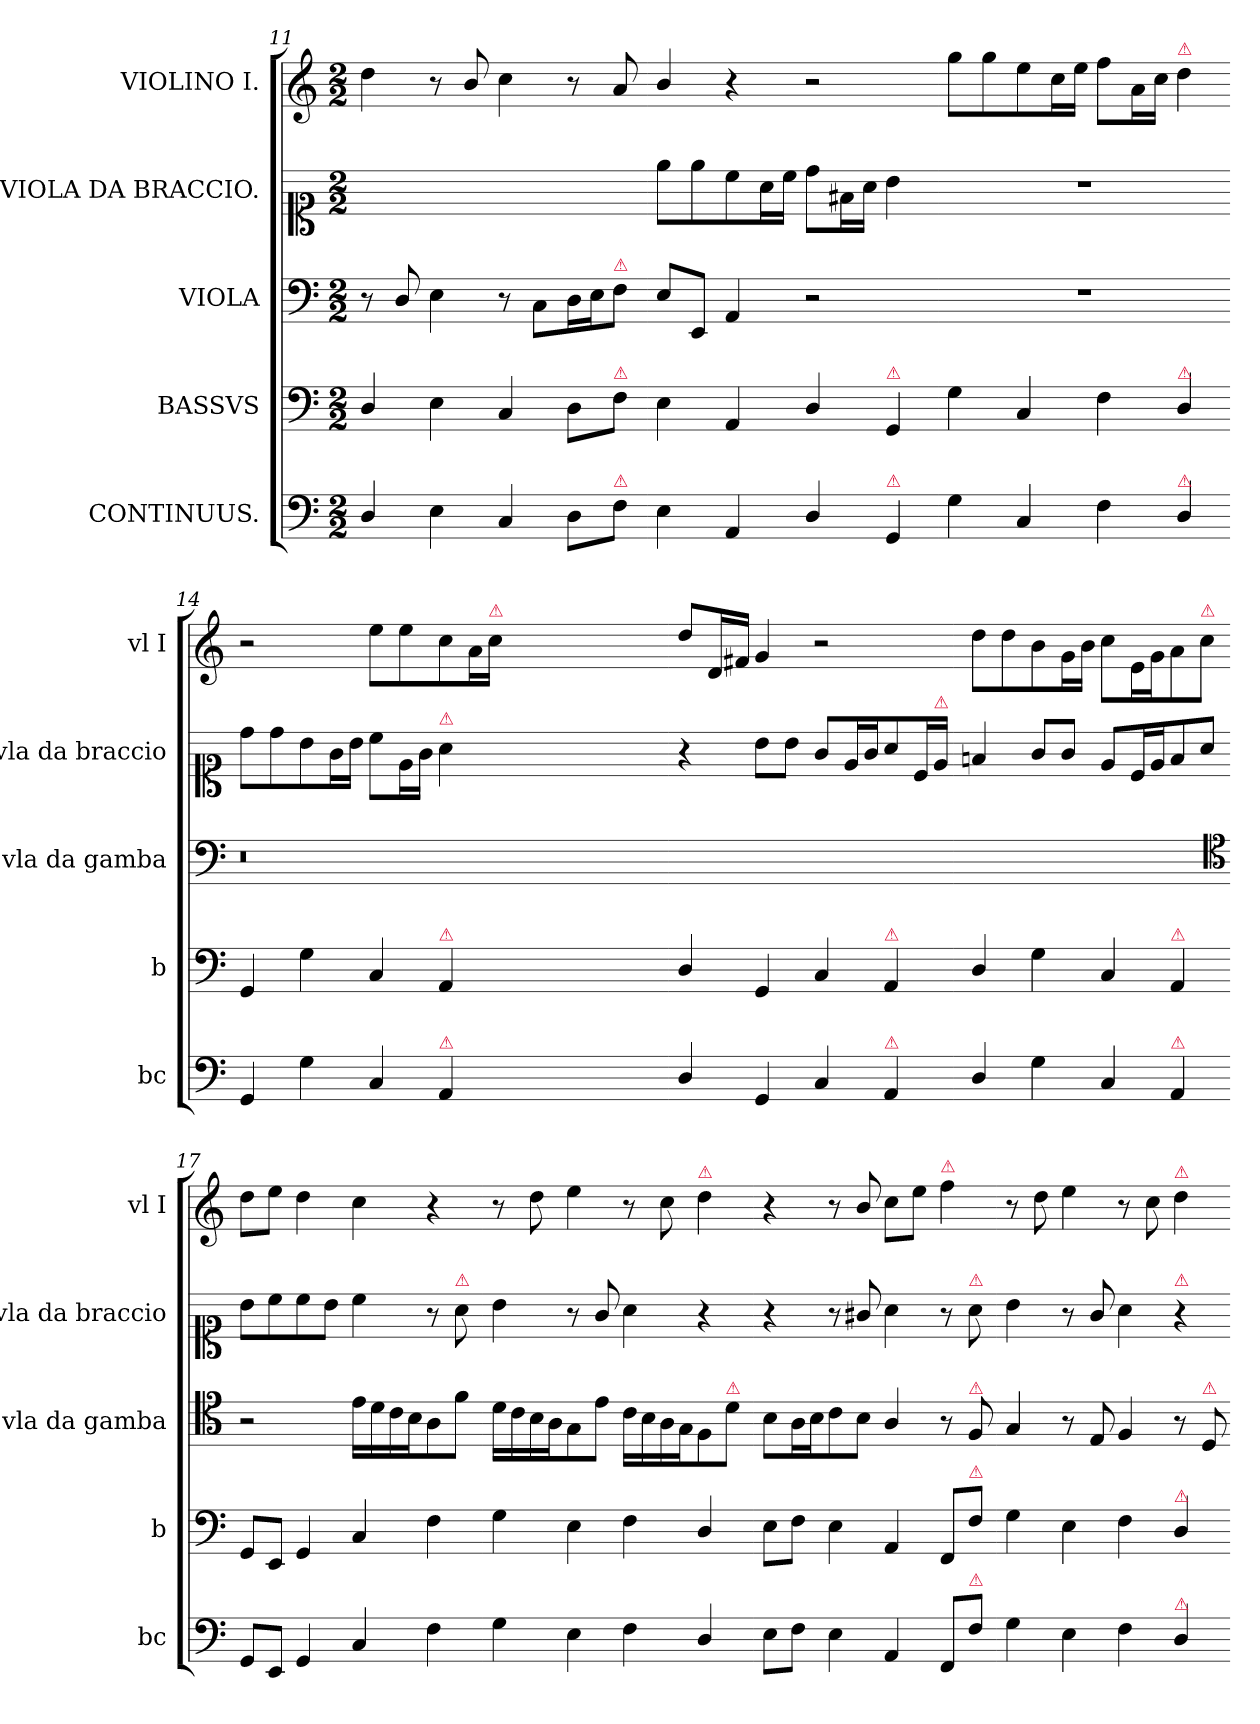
**kern	**kern	**kern	**kern	**kern
*part5	*part4	*part3	*part2	*part1
*staff5	*staff4	*staff3	*staff2	*staff1
*I"CONTINUUS.	*I"BASSVS	*I"VIOLA	*I"VIOLA DA BRACCIO.	*I"VIOLINO I.
*I'bc	*I'b	*I'vla da gamba	*I'vla da braccio	*I'vl I
*clefF4	*clefF4	*clefF4	*clefC1	*clefG2
*k[]	*k[]	*k[]	*k[]	*k[]
*a:	*a:	*a:	*a:	*a:
*M2/2	*M2/2	*M2/2	*M2/2	*M2/2
=11	=11	=11	=11	=11
4D/	4D/	8r	1ryy	4dd\
.	.	8D/	.	.
4E\	4E\	4E\	.	8r
.	.	.	.	8b/
4C/	4C/	8r	.	4cc\
.	.	8C\L	.	.
8D\L	8D\L	16D\L	.	8r
.	.	16E\J	.	.
!	!	!LO:TX:a:color=crimson:t=⚠	!	!
!	!LO:TX:a:color=crimson:t=⚠	!	!	!
!LO:TX:a:color=crimson:t=⚠	!	!	!	!
8F\J	8F\J	8F\J	.	8a/
=12-	=12-	=12-	=12-	=12-
4E\	4E\	8E/L	8ee\L	4b/
.	.	8EE/J	8ee\	.
4AA/	4AA/	4AA/	8cc\	4r
.	.	.	16a\L	.
.	.	.	16cc\JJ	.
4D/	4D/	2r	8dd\L	2r
.	.	.	16f#X\L	.
.	.	.	16a\JJ	.
!	!LO:TX:a:color=crimson:t=⚠	!	!	!
!LO:TX:a:color=crimson:t=⚠	!	!	!	!
4GG/	4GG/	.	4b\	.
=13-	=13-	=13-	=13-	=13-
4G\	4G\	1r	1r	8gg\L
.	.	.	.	8gg\
4C/	4C/	.	.	8ee\
.	.	.	.	16cc\L
.	.	.	.	16ee\JJ
4F\	4F\	.	.	8ff\L
.	.	.	.	16a\L
.	.	.	.	16cc\JJ
!	!	!	!	!LO:TX:a:color=crimson:t=⚠
!	!LO:TX:a:color=crimson:t=⚠	!	!	!
!LO:TX:a:color=crimson:t=⚠	!	!	!	!
4D/	4D/	.	.	4dd\
=14-	=14-	=14-	=14-	=14-
4GG/	4GG/	0.r	8dd\L	2r
.	.	.	8dd\	.
4G\	4G\	.	8b\	.
.	.	.	16g\L	.
.	.	.	16b\JJ	.
4C/	4C/	.	8cc\L	8ee\L
.	.	.	16e\L	8ee\
.	.	.	16g\JJ	.
!	!	!	!LO:TX:a:color=crimson:t=⚠	!
!	!LO:TX:a:color=crimson:t=⚠	!	!	!
!LO:TX:a:color=crimson:t=⚠	!	!	!	!
4AA/	4AA/	.	4a\	8cc\
.	.	.	.	16a\L
!	!	!	!	!LO:TX:a:color=crimson:t=⚠
.	.	.	.	16cc\JJ
0ryy	0ryy	.	0ryy	0ryy
=15-	=15-	=15-	=15-	=15-
4D/	4D/	1ryy	4r	8dd/L
.	.	.	.	16d/L
.	.	.	.	16f#X/JJ
4GG/	4GG/	.	8b\L	4g/
.	.	.	8b\J	.
4C/	4C/	.	8g/L	2r
.	.	.	16e/L	.
.	.	.	16g/J	.
!	!LO:TX:a:color=crimson:t=⚠	!	!	!
!LO:TX:a:color=crimson:t=⚠	!	!	!	!
4AA/	4AA/	.	8a/	.
.	.	.	16c/L	.
!	!	!	!LO:TX:a:color=crimson:t=⚠	!
.	.	.	16e/JJ	.
=16-	=16-	=16-	=16-	=16-
4D/	4D/	1ryy	4fn/	8dd\L
.	.	.	.	8dd\
4G\	4G\	.	8g/L	8b\
.	.	.	8g/J	16g\L
.	.	.	.	16b\JJ
4C/	4C/	.	8e/L	8cc\L
.	.	.	16c/L	16e\L
.	.	.	16e/J	16g\J
!	!LO:TX:a:color=crimson:t=⚠	!	!	!
!LO:TX:a:color=crimson:t=⚠	!	!	!	!
4AA/	4AA/	.	8f/	8a\
!	!	!	!	!LO:TX:a:color=crimson:t=⚠
.	.	.	8a/J	8cc\J
*	*	*clefC4	*	*
=17-	=17-	=17-	=17-	=17-
8GG/L	8GG/L	2r	8b\L	8dd\L
8EE/J	8EE/J	.	8cc\	8ee\J
4GG/	4GG/	.	8cc\	4dd\
.	.	.	8b\J	.
4C/	4C/	16e\LL	4cc\	4cc\
.	.	16d\	.	.
.	.	16c\	.	.
.	.	16B\J	.	.
4F\	4F\	8A\	8r	4r
!	!	!	!LO:TX:a:color=crimson:t=⚠	!
.	.	8f\J	8a\	.
=18-	=18-	=18-	=18-	=18-
4G\	4G\	16d\LL	4b\	8r
.	.	16c\	.	.
.	.	16B\	.	8dd\
.	.	16A\J	.	.
4E\	4E\	8G\	8r	4ee\
.	.	8e\J	8g/	.
4F\	4F\	16c\LL	4a\	8r
.	.	16B\	.	.
.	.	16A\	.	8cc\
.	.	16G\J	.	.
!	!	!	!	!LO:TX:a:color=crimson:t=⚠
4D/	4D/	8F\	4r	4dd\
!	!	!LO:TX:a:color=crimson:t=⚠	!	!
.	.	8d\J	.	.
=19-	=19-	=19-	=19-	=19-
8E\L	8E\L	8B\L	4r	4r
8F\J	8F\J	16A\L	.	.
.	.	16B\J	.	.
4E\	4E\	8c\	8r	8r
.	.	8B\J	8g#X/	8b/
4AA/	4AA/	4A/	4a\	8cc\L
.	.	.	.	8ee\J
!	!	!	!	!LO:TX:a:color=crimson:t=⚠
8FF/L	8FF/L	8r	8r	4ff\
!	!	!	!LO:TX:a:color=crimson:t=⚠	!
!	!	!LO:TX:a:color=crimson:t=⚠	!	!
!	!LO:TX:a:color=crimson:t=⚠	!	!	!
!LO:TX:a:color=crimson:t=⚠	!	!	!	!
8F/J	8F/J	8F/	8a\	.
=20-	=20-	=20-	=20-	=20-
4G\	4G\	4G/	4b\	8r
.	.	.	.	8dd\
4E\	4E\	8r	8r	4ee\
.	.	8E/	8g#/	.
4F\	4F\	4F/	4a\	8r
.	.	.	.	8cc\
!	!	!	!	!LO:TX:a:color=crimson:t=⚠
!	!	!	!LO:TX:a:color=crimson:t=⚠	!
!	!LO:TX:a:color=crimson:t=⚠	!	!	!
!LO:TX:a:color=crimson:t=⚠	!	!	!	!
4D/	4D/	8r	4r	4dd\
!	!	!LO:TX:a:color=crimson:t=⚠	!	!
.	.	8D/	.	.
=-	=-	=-	=-	=-
*-	*-	*-	*-	*-
